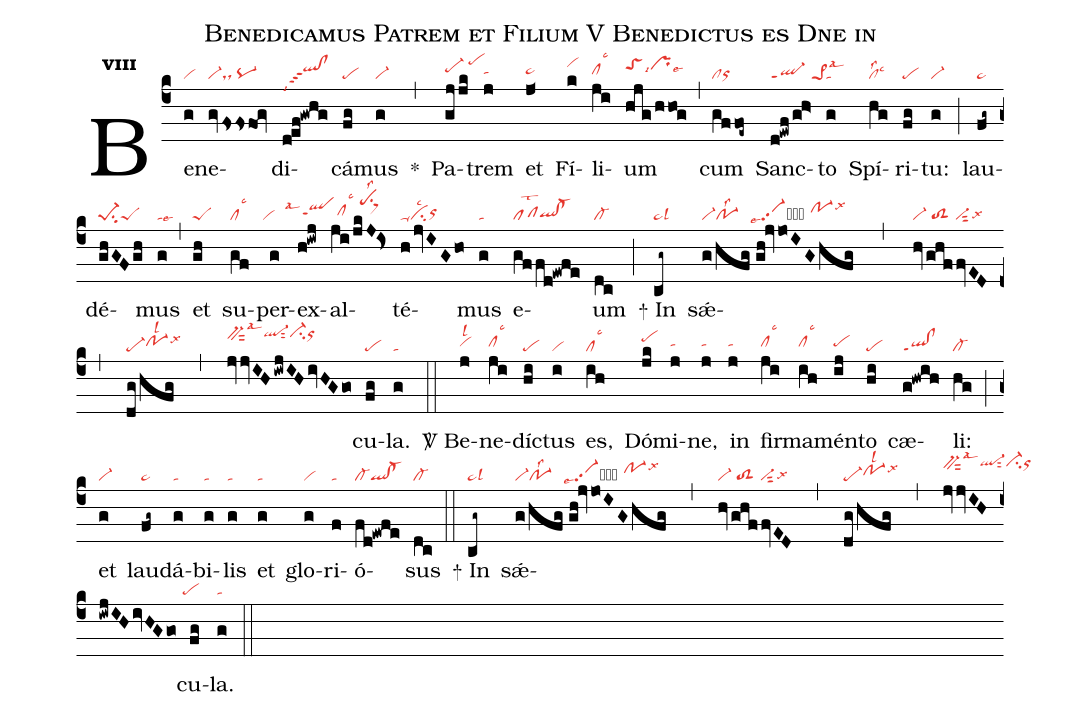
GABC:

name:Benedicamus Patrem et Filium V Benedictus es Dne in;
office-part:re;
mode:8;
nabc-lines:1;
%%
initial-style: 1;
name:Benedicamus Patrem;
mode: 8;
office-part: Responsorium;
annotation: Resp;
annotation: viii;
nabc-lines:1;
%%
(c4) Be(g|vi)ne(gvfssfog|vi-ds/pq-)di(d@ef@gwhg|qlhi!clhippt3lsi7)cá(fg|pe)mus(g|vi-) <sp>*</sp>(,) Pa(gjjk|pe-hi/pehl)trem(j|tahh) et(j<|pe~hh) Fí(k|vihk)li(ji|clhhlsc3)um(hjg/hhog|toShjlsi9prhjlse9) (,) cum(gffoe~|clorhg) Sanc(d!ewf/gh>|ql-ppt1/pe>1lsal3)to(g|ta) Spí(hg|cllss2lsc3)ri(fg|pe)tu:(g|vi-) (;) lau(fg~|pe~)dé(ghGFgh|pe-1su2peS)mus(g|talse6) (,) et(gh|peS) su(gf|cllsc3)per(g|``vi)ex(h!iwj|````qlhhppt1lsal4)al(ji/jkJ!is>|//clhhlsc3/pehlsu1sux1lss2)té(h/jvIGho|ta-cilsc2orhh)mus(g|ta) e(gf/fd!ewfe|pflst2qlhg!cl-hg)um(dc|cl-) (;)

<sp>+</sp> In(cg~|ta>lsl3) sǽ(g/hfg//gh!jvjoIGhfg , |vi-po-1lss2///vi-pp2lse7piM1hksut1//po-1hilsx6|hv/ghffvED , |vi-/toS2/vi-sut2lsx6|dg/hfg , |pe-po-1hhlsl2lsx6|jvjvIH/iwjIH/ivHGgo|bv-hksut2lsal3ql-hlsut2ci-hlorhl)cu(fg|pe)la.(g|ta) (::)

<sp>V/</sp> Be(j|vihhlsl2)ne(ji|clhhlsc3)díc(hi|pe)tus(i|vi) es,(ih|cllsc3) Dó(jk|pehj)mi(j|tahh)ne,(j|tahh) in(j|tahh) fir(ji|clhhlsc3)ma(ih|clhhlsc3)mén(ij|pehh)to(hi|pe) cæ(g!hwih|ql!clppt1)li:(hg|cl-) (;) et(g|vi-) lau(fg~|pe~)dá(g|ta)bi(g|ta)lis(g|ta) et(g|ta) glo(g|vi)ri(f|ta)ó(fd!ewfe|cl-ql!cl-)sus(dc|cl-) (::)

<sp>+</sp> In(cg~|ta>lsl3) sǽ(g/hfg//gh!jvjoIGhfg , |vi-po-1lss2///vi-pp2lse7piM1hksut1//po-1hilsx6|hv/ghffvED , |vi-/toS2/vi-sut2lsx6|dg/hfg , |pe-po-1hhlsl2lsx6|jvjvIH/iwjIH/ivHGgo|bv-hksut2lsal3ql-hlsut2ci-hlorhl)cu(fg|``pe)la.(g|ta) (::)
